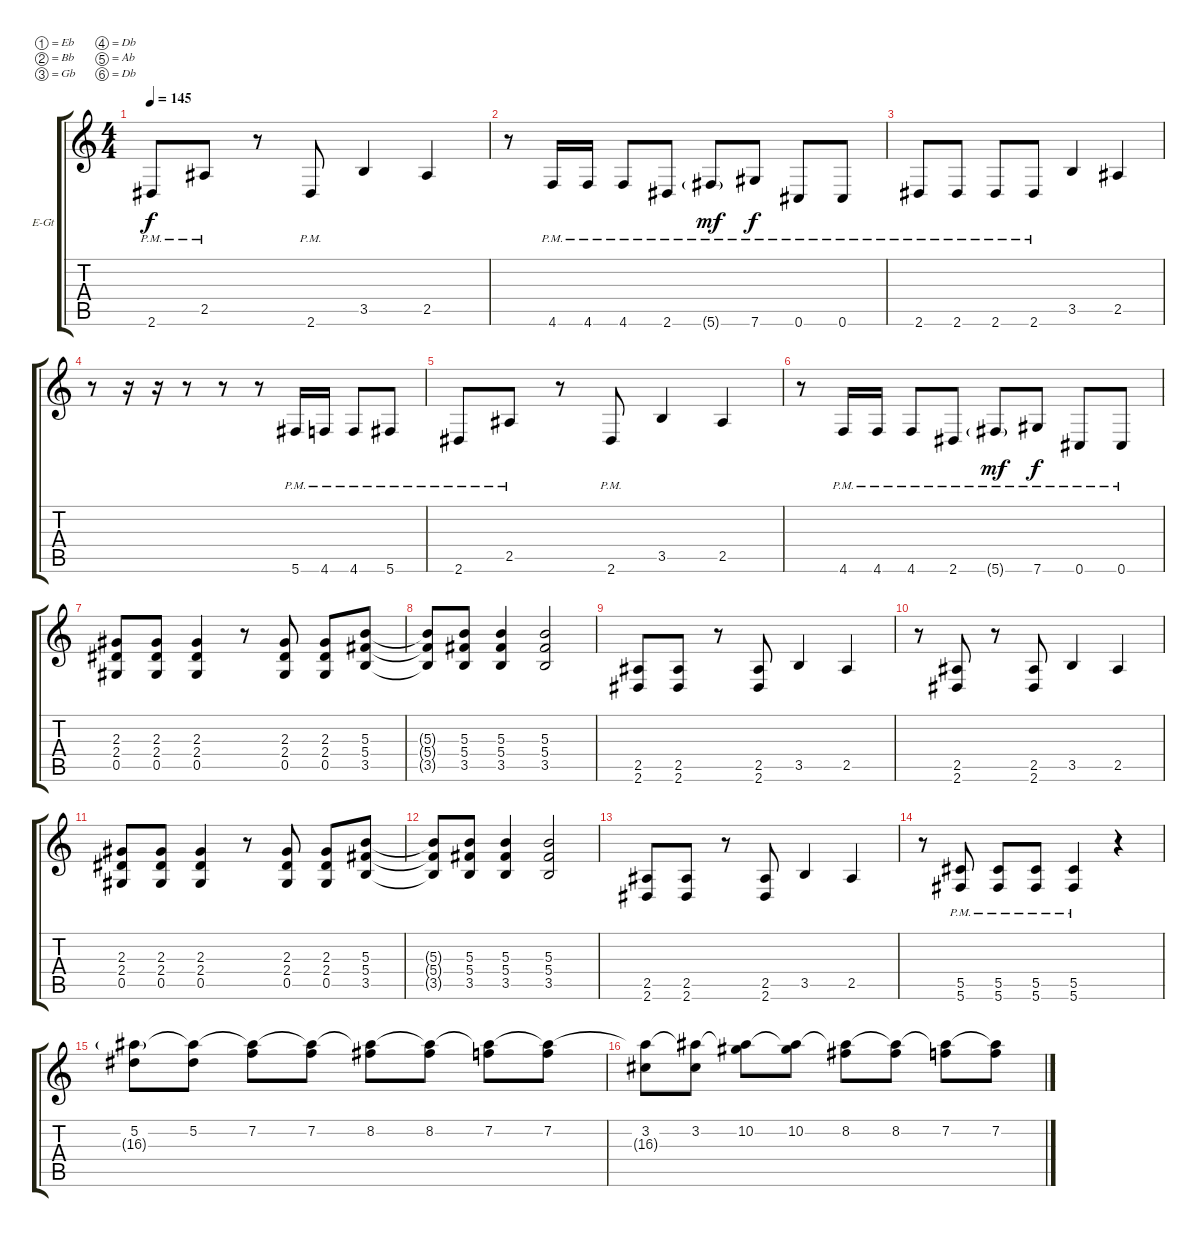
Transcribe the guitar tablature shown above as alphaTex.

\bracketExtendMode groupsimilarinstruments
\firstSystemTrackNameOrientation horizontal
\otherSystemsTrackNameOrientation horizontal
\track ("Guitar 02" "E-Gt") {instrument overdrivenguitar}
\staff {score tabs}
\tuning (Eb4 Bb3 Gb3 Db3 Ab2 Db2)
\ts (4 4)
\tempo 145
\clef g2
\ks c
2.6{pm}.8{dy f} 2.5{pm}.8 r.8 2.6{pm}.8 3.5.4 2.5.4 |
r.8 4.6{pm}.16 4.6{pm}.16 4.6{pm}.8 2.6{pm}.8 5.6{g pm}.8{dy mf} 7.6{pm}.8{dy f} 0.6{pm}.8 0.6{pm}.8 |
2.6{pm}.8 2.6{pm}.8 2.6{pm}.8 2.6{pm}.8 3.5.4 2.5.4 |
r.8 r.16 r.16 r.8 r.8 r.8 5.6{pm}.16 4.6{pm}.16 4.6{pm}.8 5.6{pm}.8 |
2.6{pm}.8 2.5{pm}.8 r.8 2.6{pm}.8 3.5.4 2.5.4 |
r.8 4.6{pm}.16 4.6{pm}.16 4.6{pm}.8 2.6{pm}.8 5.6{g pm}.8{dy mf} 7.6{pm}.8{dy f} 0.6{pm}.8 0.6{pm}.8 |
(2.3 2.4 0.5).8 (2.3 2.4 0.5).8 (2.3 2.4 0.5).4 r.8 (2.3 2.4 0.5).8 (2.3 2.4 0.5).8 (5.3 5.4 3.5).8 |
(5.3{t} 5.4{t} 3.5{t}).8 (5.3 5.4 3.5).8 (5.3 5.4 3.5).4 (5.3 5.4 3.5).2 |
(2.5 2.6).8 (2.5 2.6).8 r.8 (2.5 2.6).8 3.5.4 2.5.4 |
r.8 (2.5 2.6).8 r.8 (2.5 2.6).8 3.5.4 2.5.4 |
(2.3 2.4 0.5).8 (2.3 2.4 0.5).8 (2.3 2.4 0.5).4 r.8 (2.3 2.4 0.5).8 (2.3 2.4 0.5).8 (5.3 5.4 3.5).8 |
(5.3{t} 5.4{t} 3.5{t}).8 (5.3 5.4 3.5).8 (5.3 5.4 3.5).4 (5.3 5.4 3.5).2 |
(2.5 2.6).8 (2.5 2.6).8 r.8 (2.5 2.6).8 3.5.4 2.5.4 |
r.8 (5.5{pm} 5.6{pm}).8 (5.5{pm} 5.6{pm}).8 (5.5{pm} 5.6{pm}).8 (5.5{pm} 5.6{pm}).4 r.4 |
(5.2 16.3{g}).8 (5.2 16.3{t}).8 (7.2 16.3{t}).8 (7.2 16.3{t}).8 (8.2 16.3{t}).8 (8.2 16.3{t}).8 (7.2 16.3{t}).8 (7.2 16.3{t}).8 |
(3.2 16.3{t}).8 (3.2 16.3{t}).8 (10.2 16.3{t}).8 (10.2 16.3{t}).8 (8.2 16.3{t}).8 (8.2 16.3{t}).8 (7.2 16.3{t}).8 (7.2 16.3{t}).8
